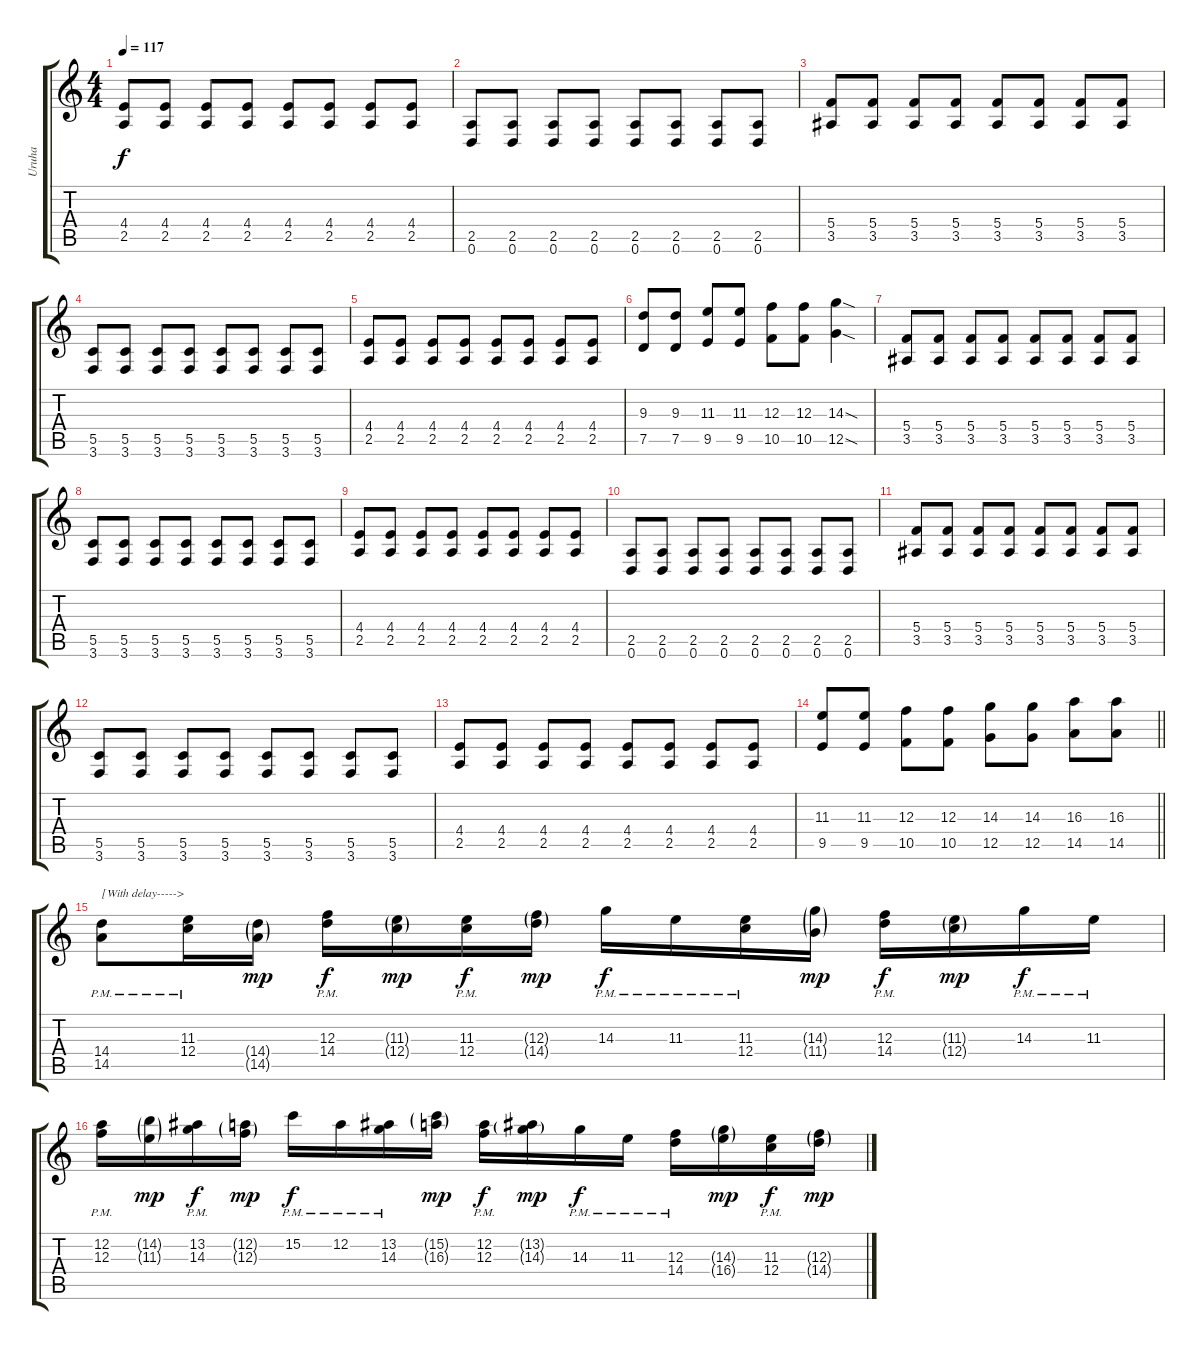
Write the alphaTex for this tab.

\track ("Uruha" "Uruha") {instrument distortionguitar}
\staff {score tabs}
\tuning (D4 A3 F3 C3 G2 D2) {hide}
\ts (4 4)
\tempo 117
\clef g2
\ks c
(4.4 2.5).8{dy f} (4.4 2.5).8 (4.4 2.5).8 (4.4 2.5).8 (4.4 2.5).8 (4.4 2.5).8 (4.4 2.5).8 (4.4 2.5).8 |
(2.5 0.6).8 (2.5 0.6).8 (2.5 0.6).8 (2.5 0.6).8 (2.5 0.6).8 (2.5 0.6).8 (2.5 0.6).8 (2.5 0.6).8 |
(5.4 3.5).8 (5.4 3.5).8 (5.4 3.5).8 (5.4 3.5).8 (5.4 3.5).8 (5.4 3.5).8 (5.4 3.5).8 (5.4 3.5).8 |
(5.5 3.6).8 (5.5 3.6).8 (5.5 3.6).8 (5.5 3.6).8 (5.5 3.6).8 (5.5 3.6).8 (5.5 3.6).8 (5.5 3.6).8 |
(4.4 2.5).8 (4.4 2.5).8 (4.4 2.5).8 (4.4 2.5).8 (4.4 2.5).8 (4.4 2.5).8 (4.4 2.5).8 (4.4 2.5).8 |
(9.3 7.5).8 (9.3 7.5).8 (11.3 9.5).8 (11.3 9.5).8 (12.3 10.5).8 (12.3 10.5).8 (14.3{sod} 12.5{sod}).4 |
(5.4 3.5).8 (5.4 3.5).8 (5.4 3.5).8 (5.4 3.5).8 (5.4 3.5).8 (5.4 3.5).8 (5.4 3.5).8 (5.4 3.5).8 |
(5.5 3.6).8 (5.5 3.6).8 (5.5 3.6).8 (5.5 3.6).8 (5.5 3.6).8 (5.5 3.6).8 (5.5 3.6).8 (5.5 3.6).8 |
(4.4 2.5).8 (4.4 2.5).8 (4.4 2.5).8 (4.4 2.5).8 (4.4 2.5).8 (4.4 2.5).8 (4.4 2.5).8 (4.4 2.5).8 |
(2.5 0.6).8 (2.5 0.6).8 (2.5 0.6).8 (2.5 0.6).8 (2.5 0.6).8 (2.5 0.6).8 (2.5 0.6).8 (2.5 0.6).8 |
(5.4 3.5).8 (5.4 3.5).8 (5.4 3.5).8 (5.4 3.5).8 (5.4 3.5).8 (5.4 3.5).8 (5.4 3.5).8 (5.4 3.5).8 |
(5.5 3.6).8 (5.5 3.6).8 (5.5 3.6).8 (5.5 3.6).8 (5.5 3.6).8 (5.5 3.6).8 (5.5 3.6).8 (5.5 3.6).8 |
(4.4 2.5).8 (4.4 2.5).8 (4.4 2.5).8 (4.4 2.5).8 (4.4 2.5).8 (4.4 2.5).8 (4.4 2.5).8 (4.4 2.5).8 |
\barLineRight lightlight
(11.3 9.5).8 (11.3 9.5).8 (12.3 10.5).8 (12.3 10.5).8 (14.3 12.5).8 (14.3 12.5).8 (16.3 14.5).8 (16.3 14.5).8 |
(14.4{pm} 14.5).8{txt "[With delay----->" volume 11 instrument overdrivenguitar} (11.3{pm} 12.4).16 (14.4{g} 14.5{g}).16{dy mp} (12.3{pm} 14.4).16{dy f} (11.3{g} 12.4{g}).16{dy mp} (11.3{pm} 12.4).16{dy f} (12.3{g} 14.4{g}).16{dy mp} 14.3{pm}.16{dy f} 11.3{pm}.16 (11.3{pm} 12.4).16 (14.3{g} 11.4{g}).16{dy mp} (12.3{pm} 14.4).16{dy f} (11.3{g} 12.4{g}).16{dy mp} 14.3{pm}.16{dy f} 11.3{pm}.16 |
(12.2{pm} 12.3).16 (14.2{g} 11.3{g}).16{dy mp} (13.2{pm} 14.3).16{dy f} (12.2{g} 12.3{g}).16{dy mp} 15.2{pm}.16{dy f} 12.2{pm}.16 (13.2{pm} 14.3).16 (15.2{g} 16.3{g}).16{dy mp} (12.2{pm} 12.3).16{dy f} (13.2{g} 14.3{g}).16{dy mp} 14.3{pm}.16{dy f} 11.3{pm}.16 (12.3{pm} 14.4).16 (14.3{g} 16.4{g}).16{dy mp} (11.3{pm} 12.4).16{dy f} (12.3{g} 14.4{g}).16{dy mp}
